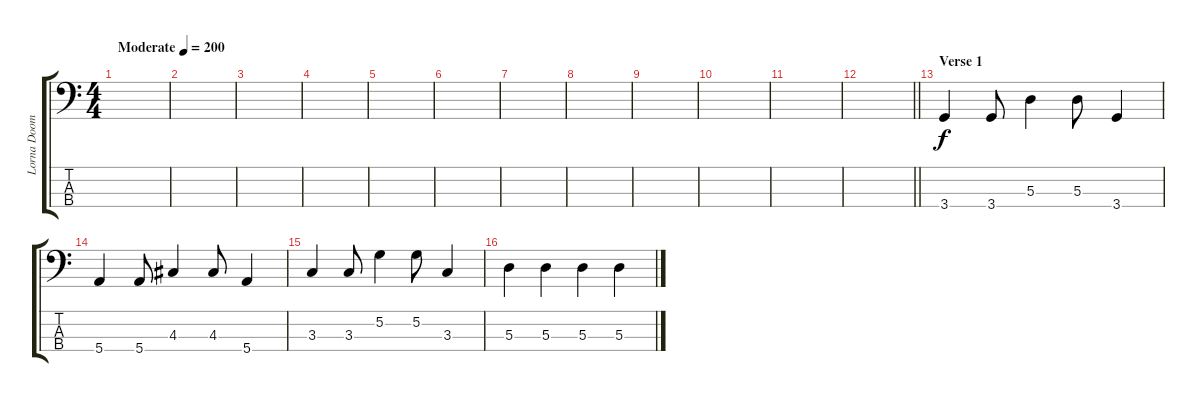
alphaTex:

\track ("Lorna Doom" "Lorna Doom") {instrument electricbassfinger}
\staff {score tabs}
\tuning (G2 D2 A1 E1) {hide}
\ts (4 4)
\tempo (200 "Moderate")
\clef f4
\ks c
|
|
|
|
|
|
|
|
|
|
|
\barLineRight lightlight
|
\section ("" "Verse 1")
3.4.4 3.4.8 5.3.4 5.3.8 3.4.4 |
5.4.4 5.4.8 4.3.4 4.3.8 5.4.4 |
3.3.4 3.3.8 5.2.4 5.2.8 3.3.4 |
5.3.4 5.3.4 5.3.4 5.3.4
